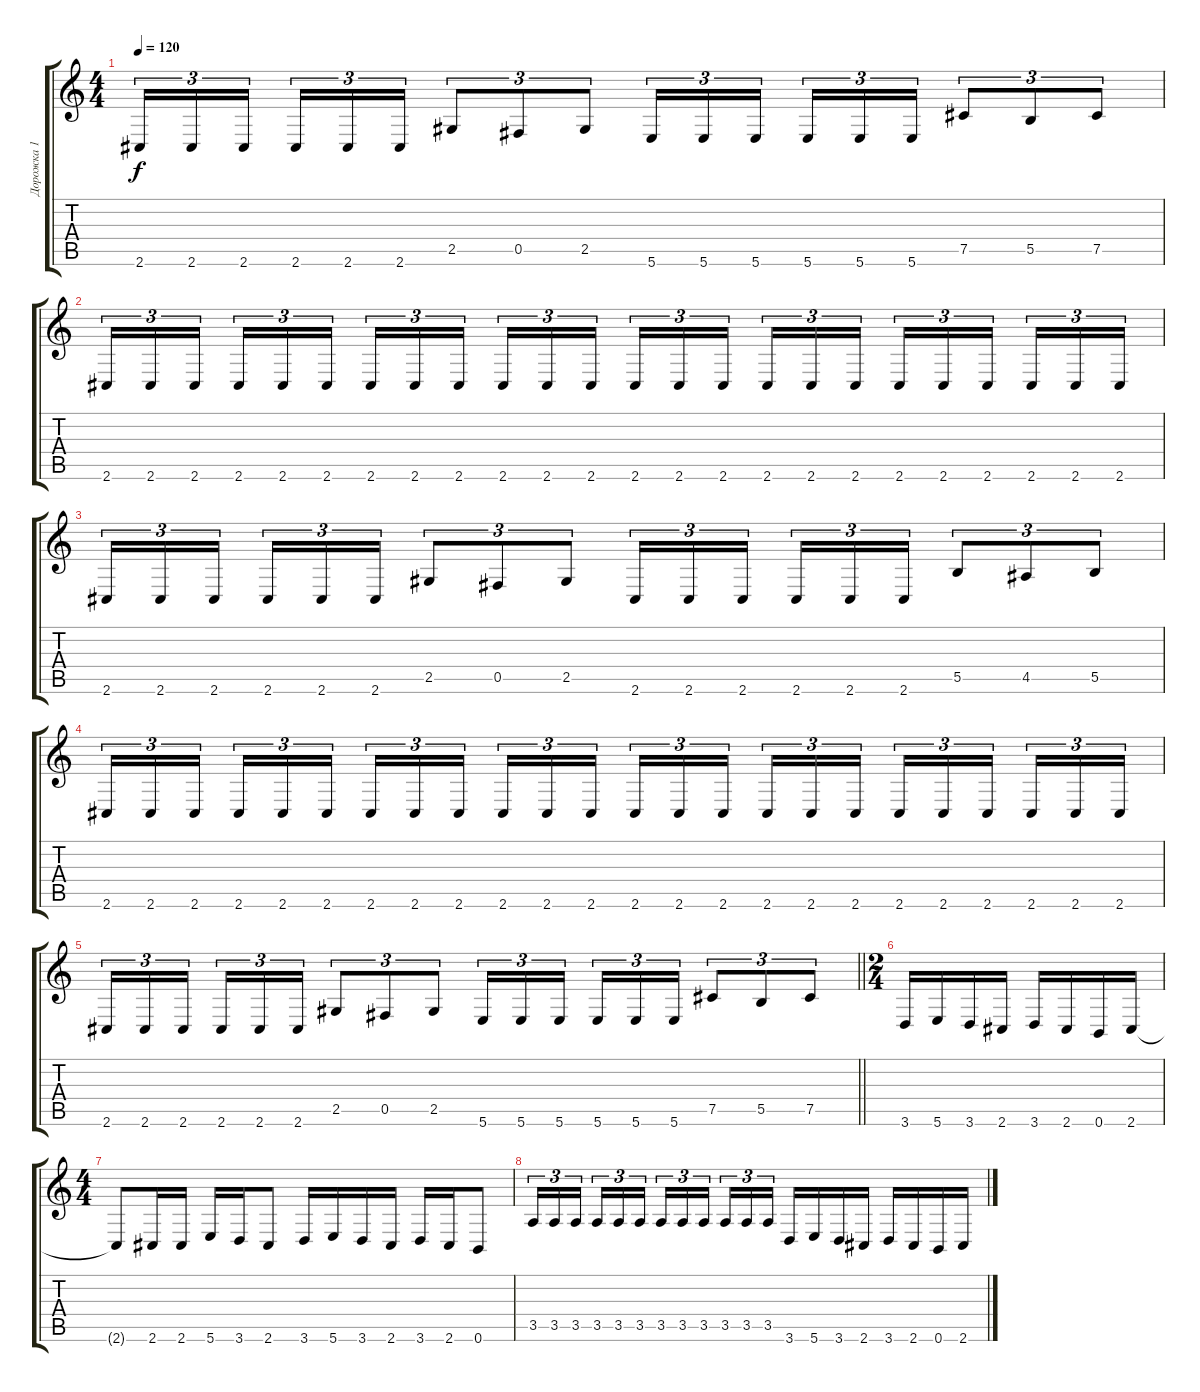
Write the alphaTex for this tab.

\track ("Дорожка 1" "Дорожка 1") {instrument distortionguitar}
\staff {score tabs}
\tuning (Db4 Ab3 E3 B2 Gb2 B1) {hide}
\ts (4 4)
\tempo 120
\clef g2
\ks c
2.6.16{tu (3 2) dy f} 2.6.16{tu (3 2)} 2.6.16{tu (3 2) beam splitsecondary} 2.6.16{tu (3 2)} 2.6.16{tu (3 2)} 2.6.16{tu (3 2)} 2.5.8{tu (3 2)} 0.5.8{tu (3 2)} 2.5.8{tu (3 2)} 5.6.16{tu (3 2)} 5.6.16{tu (3 2)} 5.6.16{tu (3 2) beam splitsecondary} 5.6.16{tu (3 2)} 5.6.16{tu (3 2)} 5.6.16{tu (3 2)} 7.5.8{tu (3 2)} 5.5.8{tu (3 2)} 7.5.8{tu (3 2)} |
2.6.16{tu (3 2)} 2.6.16{tu (3 2)} 2.6.16{tu (3 2) beam splitsecondary} 2.6.16{tu (3 2)} 2.6.16{tu (3 2)} 2.6.16{tu (3 2)} 2.6.16{tu (3 2)} 2.6.16{tu (3 2)} 2.6.16{tu (3 2) beam splitsecondary} 2.6.16{tu (3 2)} 2.6.16{tu (3 2)} 2.6.16{tu (3 2)} 2.6.16{tu (3 2)} 2.6.16{tu (3 2)} 2.6.16{tu (3 2) beam splitsecondary} 2.6.16{tu (3 2)} 2.6.16{tu (3 2)} 2.6.16{tu (3 2)} 2.6.16{tu (3 2)} 2.6.16{tu (3 2)} 2.6.16{tu (3 2) beam splitsecondary} 2.6.16{tu (3 2)} 2.6.16{tu (3 2)} 2.6.16{tu (3 2)} |
2.6.16{tu (3 2)} 2.6.16{tu (3 2)} 2.6.16{tu (3 2) beam splitsecondary} 2.6.16{tu (3 2)} 2.6.16{tu (3 2)} 2.6.16{tu (3 2)} 2.5.8{tu (3 2)} 0.5.8{tu (3 2)} 2.5.8{tu (3 2)} 2.6.16{tu (3 2)} 2.6.16{tu (3 2)} 2.6.16{tu (3 2) beam splitsecondary} 2.6.16{tu (3 2)} 2.6.16{tu (3 2)} 2.6.16{tu (3 2)} 5.5.8{tu (3 2)} 4.5.8{tu (3 2)} 5.5.8{tu (3 2)} |
2.6.16{tu (3 2)} 2.6.16{tu (3 2)} 2.6.16{tu (3 2) beam splitsecondary} 2.6.16{tu (3 2)} 2.6.16{tu (3 2)} 2.6.16{tu (3 2)} 2.6.16{tu (3 2)} 2.6.16{tu (3 2)} 2.6.16{tu (3 2) beam splitsecondary} 2.6.16{tu (3 2)} 2.6.16{tu (3 2)} 2.6.16{tu (3 2)} 2.6.16{tu (3 2)} 2.6.16{tu (3 2)} 2.6.16{tu (3 2) beam splitsecondary} 2.6.16{tu (3 2)} 2.6.16{tu (3 2)} 2.6.16{tu (3 2)} 2.6.16{tu (3 2)} 2.6.16{tu (3 2)} 2.6.16{tu (3 2) beam splitsecondary} 2.6.16{tu (3 2)} 2.6.16{tu (3 2)} 2.6.16{tu (3 2)} |
\barLineRight lightlight
2.6.16{tu (3 2)} 2.6.16{tu (3 2)} 2.6.16{tu (3 2) beam splitsecondary} 2.6.16{tu (3 2)} 2.6.16{tu (3 2)} 2.6.16{tu (3 2)} 2.5.8{tu (3 2)} 0.5.8{tu (3 2)} 2.5.8{tu (3 2)} 5.6.16{tu (3 2)} 5.6.16{tu (3 2)} 5.6.16{tu (3 2) beam splitsecondary} 5.6.16{tu (3 2)} 5.6.16{tu (3 2)} 5.6.16{tu (3 2)} 7.5.8{tu (3 2)} 5.5.8{tu (3 2)} 7.5.8{tu (3 2)} |
\ts (2 4)
\section ("" " ")
3.6.16 5.6.16 3.6.16 2.6.16 3.6.16 2.6.16 0.6.16 2.6.16 |
\ts (4 4)
2.6{t}.8 2.6.16 2.6.16 5.6.16 3.6.16 2.6.8 3.6.16 5.6.16 3.6.16 2.6.16 3.6.16 2.6.16 0.6.8 |
3.5.16{tu (3 2)} 3.5.16{tu (3 2)} 3.5.16{tu (3 2) beam splitsecondary} 3.5.16{tu (3 2)} 3.5.16{tu (3 2)} 3.5.16{tu (3 2)} 3.5.16{tu (3 2)} 3.5.16{tu (3 2)} 3.5.16{tu (3 2) beam splitsecondary} 3.5.16{tu (3 2)} 3.5.16{tu (3 2)} 3.5.16{tu (3 2)} 3.6.16 5.6.16 3.6.16 2.6.16 3.6.16 2.6.16 0.6.16 2.6.16
